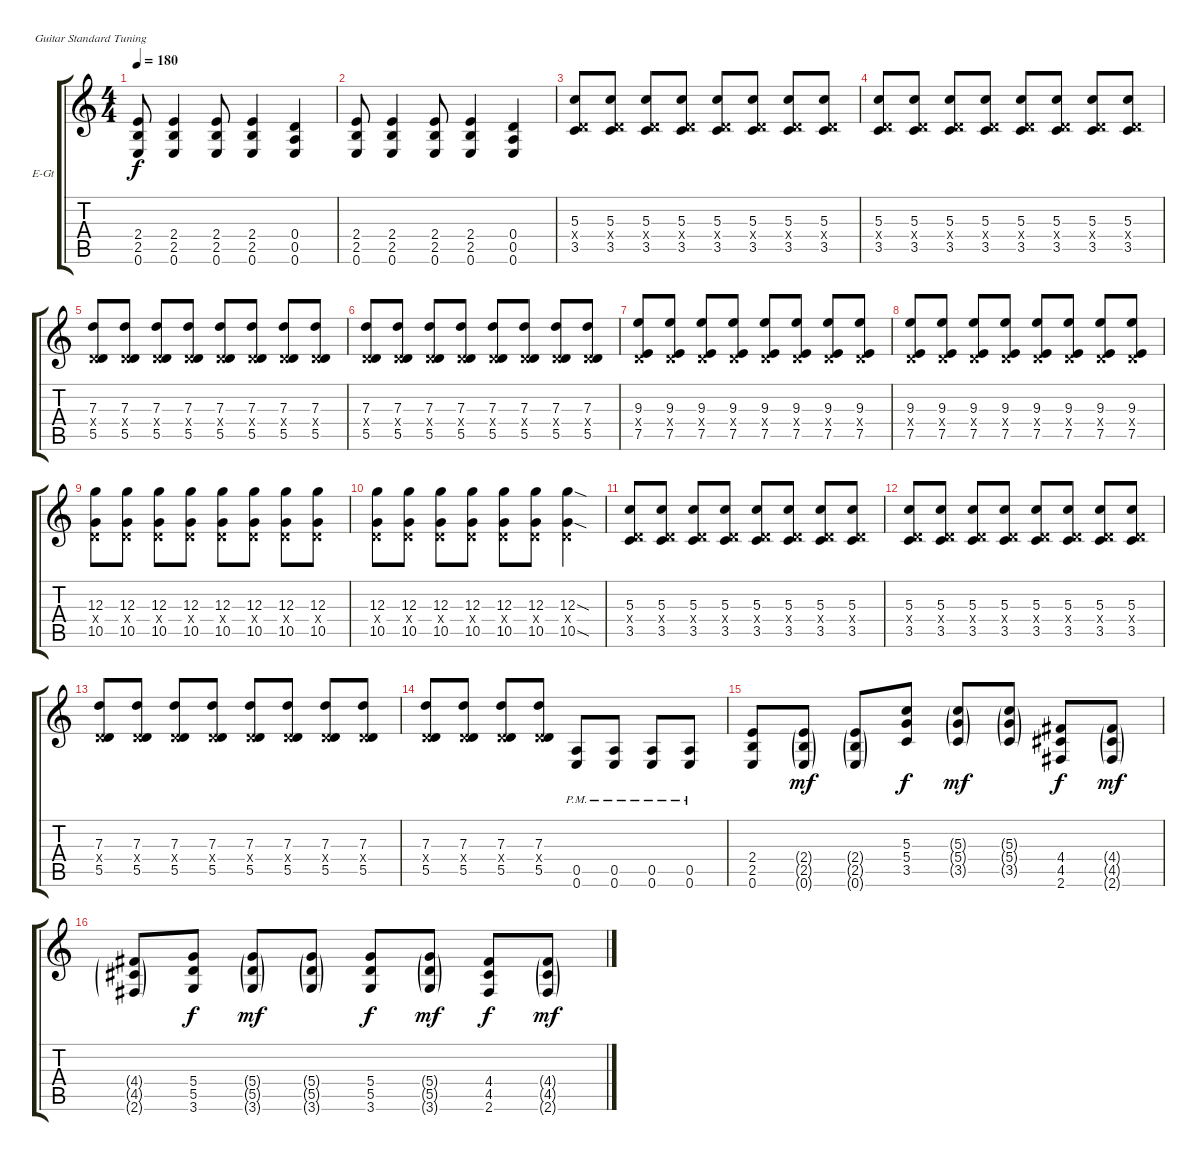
\defaultSystemsLayout 4
\bracketExtendMode groupsimilarinstruments
\firstSystemTrackNameOrientation horizontal
\otherSystemsTrackNameOrientation horizontal
\track ("Ритм Гитара" "E-Gt") {instrument distortionguitar}
\staff {score tabs}
\tuning (E4 B3 G3 D3 A2 E2)
\ts (4 4)
\tempo 180
\clef g2
\ks c
(2.4 2.5 0.6).8{dy f} (2.4 2.5 0.6).4 (2.4 2.5 0.6).8 (2.4 2.5 0.6).4 (0.4 0.5 0.6).4 |
(2.4 2.5 0.6).8 (2.4 2.5 0.6).4 (2.4 2.5 0.6).8 (2.4 2.5 0.6).4 (0.4 0.5 0.6).4 |
(0.4{x} 3.5 5.3).8 (0.4{x} 3.5 5.3).8 (0.4{x} 3.5 5.3).8 (0.4{x} 3.5 5.3).8 (0.4{x} 3.5 5.3).8 (0.4{x} 3.5 5.3).8 (0.4{x} 3.5 5.3).8 (3.5 5.3 0.4{x}).8 |
(0.4{x} 3.5 5.3).8 (0.4{x} 3.5 5.3).8 (0.4{x} 3.5 5.3).8 (0.4{x} 3.5 5.3).8 (0.4{x} 3.5 5.3).8 (0.4{x} 3.5 5.3).8 (0.4{x} 3.5 5.3).8 (5.3 3.5 0.4{x}).8 |
(0.4{x} 5.5 7.3).8 (0.4{x} 5.5 7.3).8 (0.4{x} 5.5 7.3).8 (0.4{x} 5.5 7.3).8 (0.4{x} 5.5 7.3).8 (0.4{x} 5.5 7.3).8 (0.4{x} 5.5 7.3).8 (0.4{x} 5.5 7.3).8 |
(0.4{x} 5.5 7.3).8 (0.4{x} 5.5 7.3).8 (0.4{x} 5.5 7.3).8 (0.4{x} 5.5 7.3).8 (0.4{x} 5.5 7.3).8 (0.4{x} 5.5 7.3).8 (0.4{x} 5.5 7.3).8 (0.4{x} 5.5 7.3).8 |
(0.4{x} 7.5 9.3).8 (0.4{x} 7.5 9.3).8 (0.4{x} 7.5 9.3).8 (0.4{x} 7.5 9.3).8 (0.4{x} 7.5 9.3).8 (0.4{x} 7.5 9.3).8 (0.4{x} 7.5 9.3).8 (0.4{x} 7.5 9.3).8 |
(0.4{x} 7.5 9.3).8 (0.4{x} 7.5 9.3).8 (0.4{x} 7.5 9.3).8 (0.4{x} 7.5 9.3).8 (0.4{x} 7.5 9.3).8 (0.4{x} 7.5 9.3).8 (0.4{x} 7.5 9.3).8 (0.4{x} 7.5 9.3).8 |
(0.4{x} 12.3 10.5).8 (0.4{x} 12.3 10.5).8 (0.4{x} 12.3 10.5).8 (0.4{x} 12.3 10.5).8 (0.4{x} 12.3 10.5).8 (0.4{x} 12.3 10.5).8 (0.4{x} 12.3 10.5).8 (0.4{x} 12.3 10.5).8 |
(0.4{x} 12.3 10.5).8 (0.4{x} 12.3 10.5).8 (0.4{x} 12.3 10.5).8 (0.4{x} 12.3 10.5).8 (0.4{x} 12.3 10.5).8 (0.4{x} 12.3 10.5).8 (0.4{x} 12.3{sod} 10.5{sod}).4 |
(0.4{x} 3.5 5.3).8 (0.4{x} 3.5 5.3).8 (0.4{x} 3.5 5.3).8 (0.4{x} 3.5 5.3).8 (0.4{x} 3.5 5.3).8 (0.4{x} 3.5 5.3).8 (0.4{x} 3.5 5.3).8 (3.5 5.3 0.4{x}).8 |
(0.4{x} 3.5 5.3).8 (0.4{x} 3.5 5.3).8 (0.4{x} 3.5 5.3).8 (0.4{x} 3.5 5.3).8 (0.4{x} 3.5 5.3).8 (0.4{x} 3.5 5.3).8 (0.4{x} 3.5 5.3).8 (5.3 3.5 0.4{x}).8 |
(0.4{x} 5.5 7.3).8 (0.4{x} 5.5 7.3).8 (0.4{x} 5.5 7.3).8 (0.4{x} 5.5 7.3).8 (0.4{x} 5.5 7.3).8 (0.4{x} 5.5 7.3).8 (0.4{x} 5.5 7.3).8 (0.4{x} 5.5 7.3).8 |
(0.4{x} 5.5 7.3).8 (0.4{x} 5.5 7.3).8 (0.4{x} 5.5 7.3).8 (0.4{x} 5.5 7.3).8 (0.5{pm} 0.6{pm}).8 (0.5{pm} 0.6{pm}).8 (0.5{pm} 0.6{pm}).8 (0.5{pm} 0.6{pm}).8 |
(0.6 2.5 2.4).8 (2.4{g} 2.5{g} 0.6{g}).8{dy mf} (0.6{g} 2.5{g} 2.4{g}).8 (3.5 5.4 5.3).8{dy f} (3.5{g} 5.4{g} 5.3{g}).8{dy mf} (3.5{g} 5.4{g} 5.3{g}).8 (2.6 4.5 4.4).8{dy f} (2.6{g} 4.5{g} 4.4{g}).8{dy mf} |
(4.5{g} 4.4{g} 2.6{g}).8 (3.6 5.5 5.4).8{dy f} (3.6{g} 5.5{g} 5.4{g}).8{dy mf} (3.6{g} 5.5{g} 5.4{g}).8 (3.6 5.5 5.4).8{dy f} (3.6{g} 5.5{g} 5.4{g}).8{dy mf} (2.6 4.4 4.5).8{dy f} (2.6{g} 4.4{g} 4.5{g}).8{dy mf}
